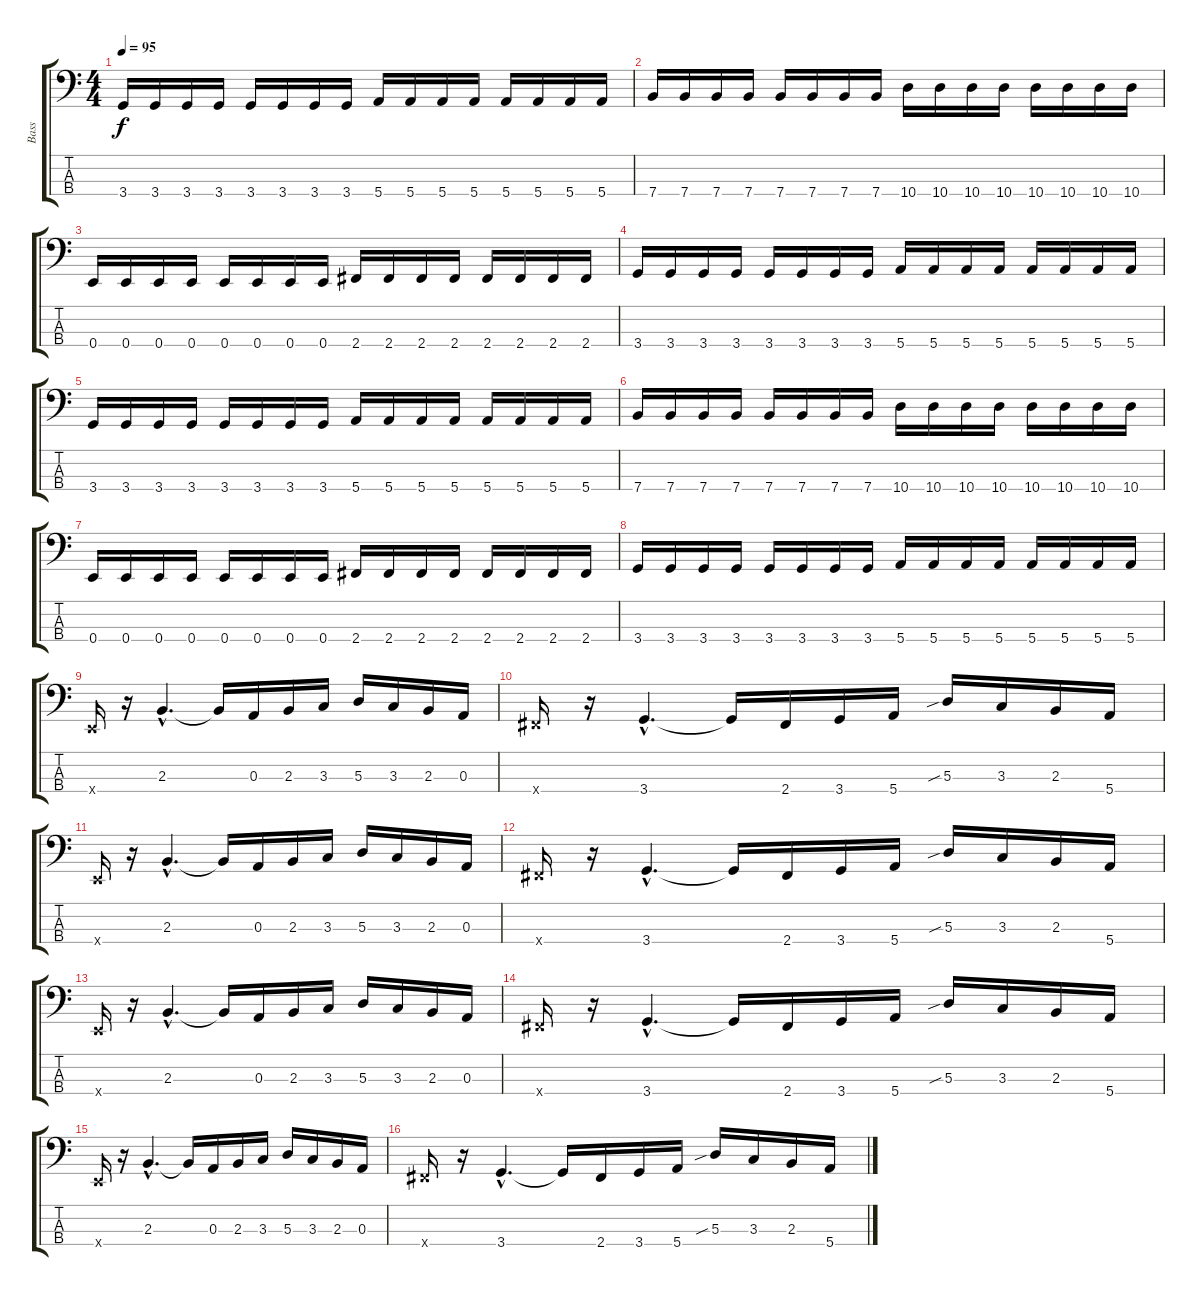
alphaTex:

\track ("Bass" "Bass") {instrument electricbasspick}
\staff {score tabs}
\tuning (G2 D2 A1 E1) {hide}
\ts (4 4)
\tempo 95
\clef f4
\ks c
3.4.16{dy f} 3.4.16 3.4.16 3.4.16 3.4.16 3.4.16 3.4.16 3.4.16 5.4.16 5.4.16 5.4.16 5.4.16 5.4.16 5.4.16 5.4.16 5.4.16 |
7.4.16 7.4.16 7.4.16 7.4.16 7.4.16 7.4.16 7.4.16 7.4.16 10.4.16 10.4.16 10.4.16 10.4.16 10.4.16 10.4.16 10.4.16 10.4.16 |
0.4.16 0.4.16 0.4.16 0.4.16 0.4.16 0.4.16 0.4.16 0.4.16 2.4.16 2.4.16 2.4.16 2.4.16 2.4.16 2.4.16 2.4.16 2.4.16 |
3.4.16 3.4.16 3.4.16 3.4.16 3.4.16 3.4.16 3.4.16 3.4.16 5.4.16 5.4.16 5.4.16 5.4.16 5.4.16 5.4.16 5.4.16 5.4.16 |
3.4.16 3.4.16 3.4.16 3.4.16 3.4.16 3.4.16 3.4.16 3.4.16 5.4.16 5.4.16 5.4.16 5.4.16 5.4.16 5.4.16 5.4.16 5.4.16 |
7.4.16 7.4.16 7.4.16 7.4.16 7.4.16 7.4.16 7.4.16 7.4.16 10.4.16 10.4.16 10.4.16 10.4.16 10.4.16 10.4.16 10.4.16 10.4.16 |
0.4.16 0.4.16 0.4.16 0.4.16 0.4.16 0.4.16 0.4.16 0.4.16 2.4.16 2.4.16 2.4.16 2.4.16 2.4.16 2.4.16 2.4.16 2.4.16 |
3.4.16 3.4.16 3.4.16 3.4.16 3.4.16 3.4.16 3.4.16 3.4.16 5.4.16 5.4.16 5.4.16 5.4.16 5.4.16 5.4.16 5.4.16 5.4.16 |
0.4{x}.16 r.16 2.3{hac}.4{d} 2.3{t}.16 0.3.16 2.3.16 3.3.16 5.3.16 3.3.16 2.3.16 0.3.16 |
2.4{x}.16 r.16 3.4{hac}.4{d} 3.4{t}.16 2.4.16 3.4.16 5.4.16 5.3{sib}.16 3.3.16 2.3.16 5.4.16 |
0.4{x}.16 r.16 2.3{hac}.4{d} 2.3{t}.16 0.3.16 2.3.16 3.3.16 5.3.16 3.3.16 2.3.16 0.3.16 |
2.4{x}.16 r.16 3.4{hac}.4{d} 3.4{t}.16 2.4.16 3.4.16 5.4.16 5.3{sib}.16 3.3.16 2.3.16 5.4.16 |
0.4{x}.16 r.16 2.3{hac}.4{d} 2.3{t}.16 0.3.16 2.3.16 3.3.16 5.3.16 3.3.16 2.3.16 0.3.16 |
2.4{x}.16 r.16 3.4{hac}.4{d} 3.4{t}.16 2.4.16 3.4.16 5.4.16 5.3{sib}.16 3.3.16 2.3.16 5.4.16 |
0.4{x}.16 r.16 2.3{hac}.4{d} 2.3{t}.16 0.3.16 2.3.16 3.3.16 5.3.16 3.3.16 2.3.16 0.3.16 |
2.4{x}.16 r.16 3.4{hac}.4{d} 3.4{t}.16 2.4.16 3.4.16 5.4.16 5.3{sib}.16 3.3.16 2.3.16 5.4.16
